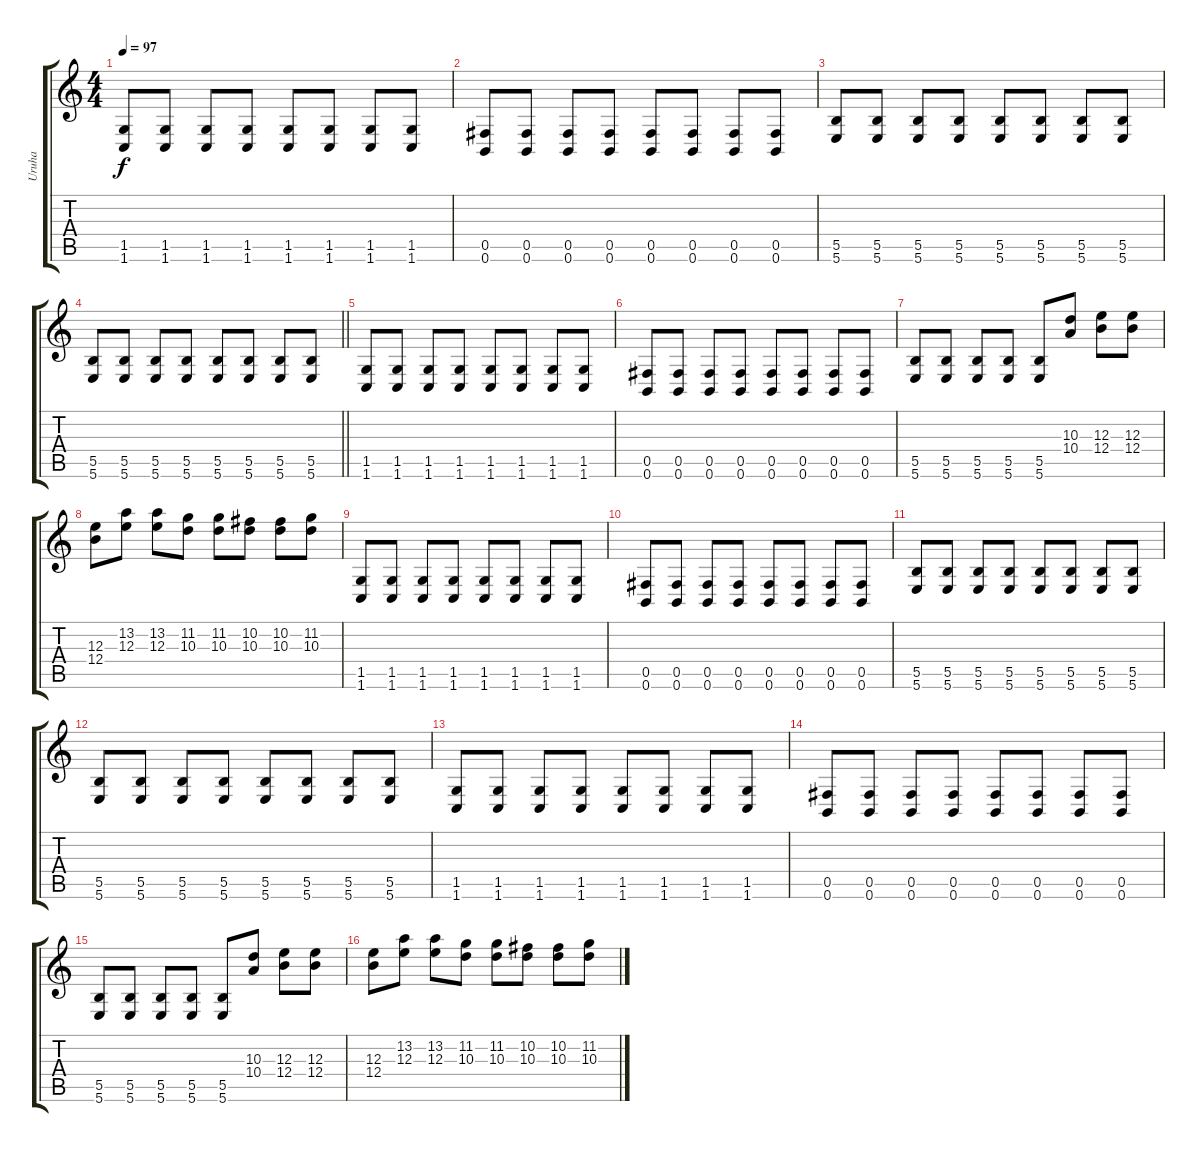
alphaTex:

\track ("Uruha" "Uruha") {instrument distortionguitar}
\staff {score tabs}
\tuning (Db4 Ab3 E3 B2 Gb2 B1) {hide}
\ts (4 4)
\tempo 97
\clef g2
\ks c
(1.5 1.6).8{dy f} (1.5 1.6).8 (1.5 1.6).8 (1.5 1.6).8 (1.5 1.6).8 (1.5 1.6).8 (1.5 1.6).8 (1.5 1.6).8 |
(0.5 0.6).8 (0.5 0.6).8 (0.5 0.6).8 (0.5 0.6).8 (0.5 0.6).8 (0.5 0.6).8 (0.5 0.6).8 (0.5 0.6).8 |
(5.5 5.6).8 (5.5 5.6).8 (5.5 5.6).8 (5.5 5.6).8 (5.5 5.6).8 (5.5 5.6).8 (5.5 5.6).8 (5.5 5.6).8 |
\barLineRight lightlight
(5.5 5.6).8 (5.5 5.6).8 (5.5 5.6).8 (5.5 5.6).8 (5.5 5.6).8 (5.5 5.6).8 (5.5 5.6).8 (5.5 5.6).8 |
(1.5 1.6).8 (1.5 1.6).8 (1.5 1.6).8 (1.5 1.6).8 (1.5 1.6).8 (1.5 1.6).8 (1.5 1.6).8 (1.5 1.6).8 |
(0.5 0.6).8 (0.5 0.6).8 (0.5 0.6).8 (0.5 0.6).8 (0.5 0.6).8 (0.5 0.6).8 (0.5 0.6).8 (0.5 0.6).8 |
(5.5 5.6).8 (5.5 5.6).8 (5.5 5.6).8 (5.5 5.6).8 (5.5 5.6).8 (10.3 10.4).8 (12.3 12.4).8 (12.3 12.4).8 |
(12.3 12.4).8 (13.2 12.3).8 (13.2 12.3).8 (11.2 10.3).8 (11.2 10.3).8 (10.2 10.3).8 (10.2 10.3).8 (11.2 10.3).8 |
(1.5 1.6).8 (1.5 1.6).8 (1.5 1.6).8 (1.5 1.6).8 (1.5 1.6).8 (1.5 1.6).8 (1.5 1.6).8 (1.5 1.6).8 |
(0.5 0.6).8 (0.5 0.6).8 (0.5 0.6).8 (0.5 0.6).8 (0.5 0.6).8 (0.5 0.6).8 (0.5 0.6).8 (0.5 0.6).8 |
(5.5 5.6).8 (5.5 5.6).8 (5.5 5.6).8 (5.5 5.6).8 (5.5 5.6).8 (5.5 5.6).8 (5.5 5.6).8 (5.5 5.6).8 |
(5.5 5.6).8 (5.5 5.6).8 (5.5 5.6).8 (5.5 5.6).8 (5.5 5.6).8 (5.5 5.6).8 (5.5 5.6).8 (5.5 5.6).8 |
(1.5 1.6).8 (1.5 1.6).8 (1.5 1.6).8 (1.5 1.6).8 (1.5 1.6).8 (1.5 1.6).8 (1.5 1.6).8 (1.5 1.6).8 |
(0.5 0.6).8 (0.5 0.6).8 (0.5 0.6).8 (0.5 0.6).8 (0.5 0.6).8 (0.5 0.6).8 (0.5 0.6).8 (0.5 0.6).8 |
(5.5 5.6).8 (5.5 5.6).8 (5.5 5.6).8 (5.5 5.6).8 (5.5 5.6).8 (10.3 10.4).8 (12.3 12.4).8 (12.3 12.4).8 |
(12.3 12.4).8 (13.2 12.3).8 (13.2 12.3).8 (11.2 10.3).8 (11.2 10.3).8 (10.2 10.3).8 (10.2 10.3).8 (11.2 10.3).8
